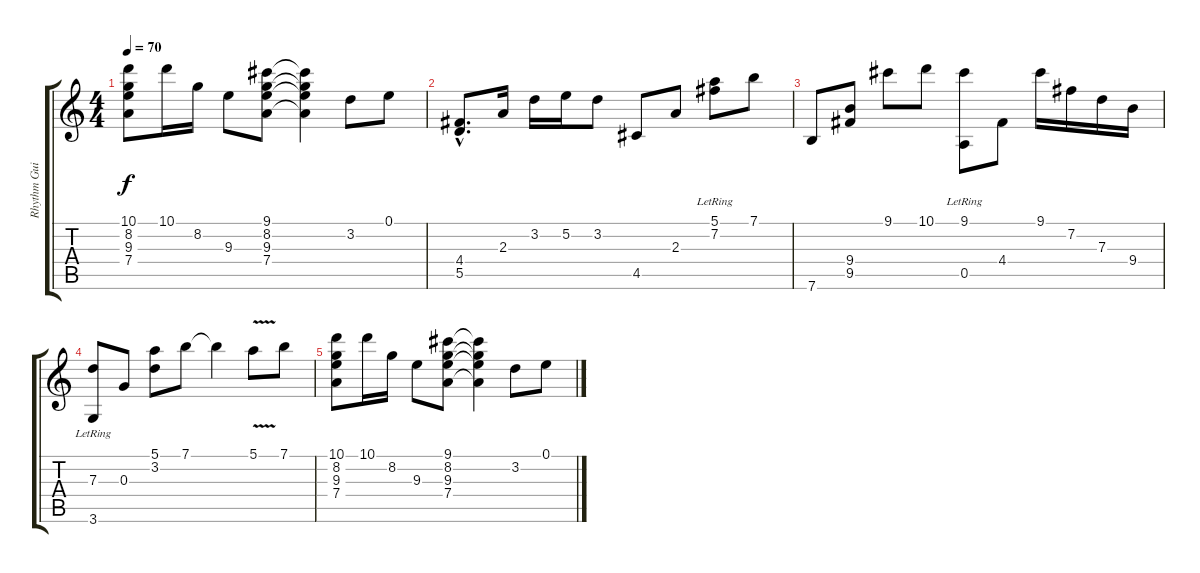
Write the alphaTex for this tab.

\track ("Rhythm Guitar1" "Rhythm Gui") {instrument acousticguitarnylon}
\staff {score tabs}
\tuning (E4 B3 G3 D3 A2 E2) {hide}
\ts (4 4)
\tempo 70
\clef g2
\ks c
(10.1 8.2 9.3 7.4).8{dy f} 10.1.16 8.2.16 9.3.8 (9.1 8.2 9.3 7.4).8 (9.1{t} 8.2{t} 9.3{t} 7.4{t}).4 3.2.8 0.1.8 |
(4.4{hac} 5.5{hac}).8{d volume 6} 2.3.16 3.2.16 5.2.16 3.2.8 4.5.8 2.3.8 (5.1 7.2{lr}).8 7.1.8 |
7.6.8 (9.4 9.5).8 9.1.8 10.1.8 (9.1{lr} 0.5).8 4.4.8 9.1.16 7.2.16 7.3.16 9.4.16 |
(7.3{lr} 3.6).8{volume 0} 0.3.8 (5.1 3.2).8 7.1.8 7.1{t}.4 5.1{v}.8 7.1.8 |
(10.1 8.2 9.3 7.4).8 10.1.16 8.2.16 9.3.8 (9.1 8.2 9.3 7.4).8 (9.1{t} 8.2{t} 9.3{t} 7.4{t}).4 3.2.8 0.1.8
